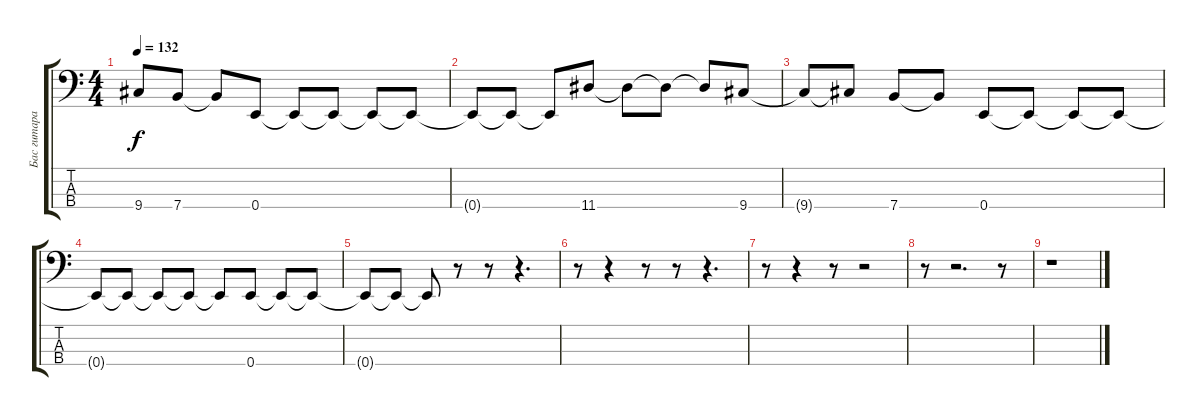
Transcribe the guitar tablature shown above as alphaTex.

\track ("Бас гитара" "Бас гитара") {instrument electricbassfinger}
\staff {score tabs}
\tuning (G2 D2 A1 E1) {hide}
\ts (4 4)
\tempo 132
\clef f4
\ks c
9.4{t}.8{dy f} 7.4.8 7.4{t}.8 0.4.8 0.4{t}.8 0.4{t}.8 0.4{t}.8 0.4{t}.8 |
0.4{t}.8 0.4{t}.8 0.4{t}.8 11.4.8 11.4{t}.8 11.4{t}.8 11.4{t}.8 9.4.8 |
9.4{t}.8 9.4{t}.8 7.4.8 7.4{t}.8 0.4.8 0.4{t}.8 0.4{t}.8 0.4{t}.8 |
0.4{t}.8 0.4{t}.8 0.4{t}.8 0.4{t}.8 0.4{t}.8 0.4.8 0.4{t}.8 0.4{t}.8 |
0.4{t}.8 0.4{t}.8 0.4{t}.8 r.8 r.8 r.4{d} |
r.8 r.4 r.8 r.8 r.4{d} |
r.8 r.4 r.8 r.2 |
r.8 r.2{d} r.8 |
r.1
